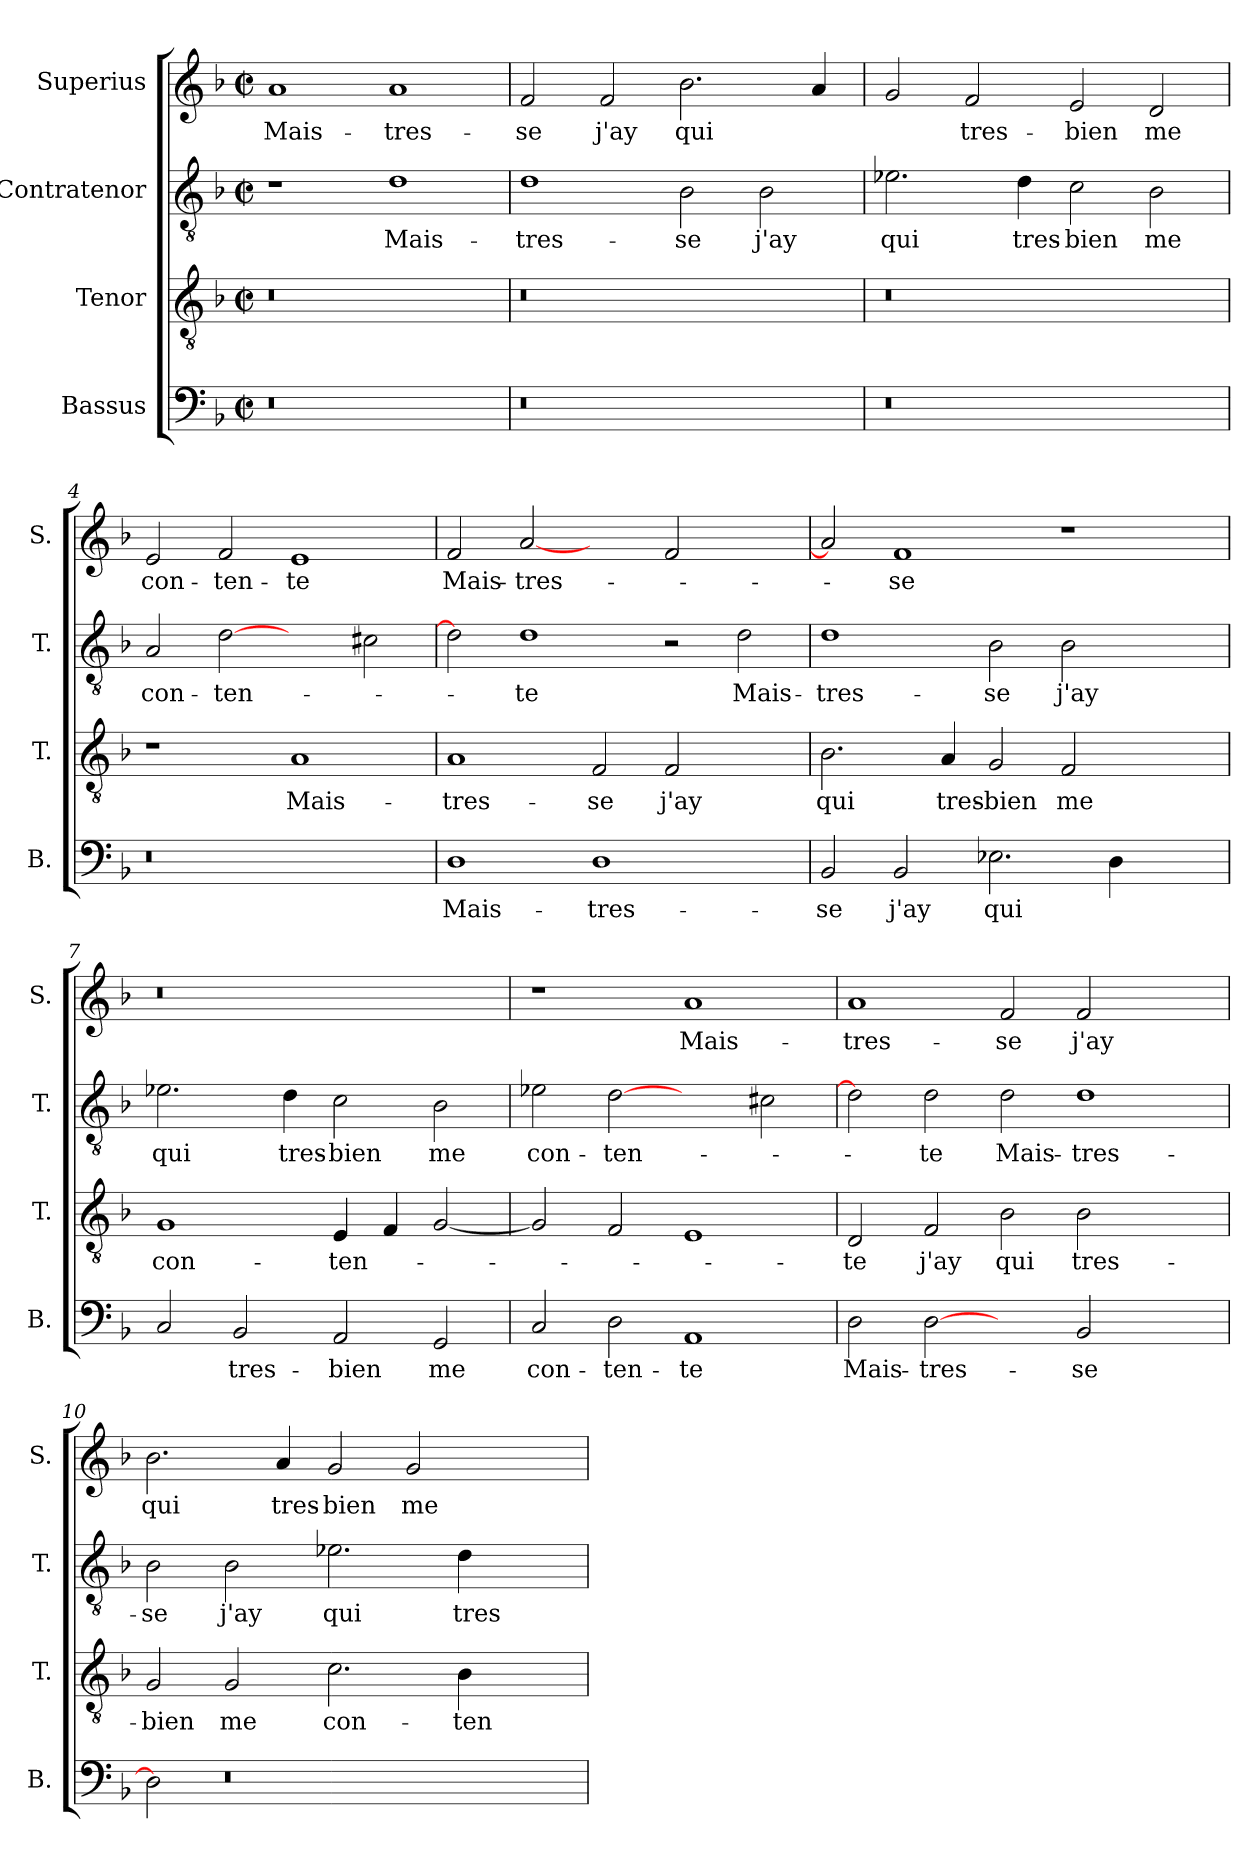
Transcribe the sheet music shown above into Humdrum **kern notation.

**kern	**text	**kern	**text	**kern	**text	**kern	**text
*part4	*part4	*part3	*part3	*part2	*part2	*part1	*part1
*staff4	*staff4	*staff3	*staff3	*staff2	*staff2	*staff1	*staff1
*I"Bassus	*	*I"Tenor	*	*I"Contratenor	*	*I"Superius	*
*I'B.	*	*I'T.	*	*I'T.	*	*I'S.	*
*clefF4	*	*clefGv2	*	*clefGv2	*	*clefG2	*
*k[b-]	*	*k[b-]	*	*k[b-]	*	*k[b-]	*
*F:	*	*F:	*	*F:	*	*F:	*
*M2/2	*	*M2/2	*	*M2/2	*	*M2/2	*
*met(c|)	*	*met(c|)	*	*met(c|)	*	*met(c|)	*
=1	=1	=1	=1	=1	=1	=1	=1
!LO:N:vis=0	!	!LO:N:vis=0	!	!	!	!	!
1r	.	1r	.	1r	.	1a/	Mais-
1ryy	.	1ryy	.	1d\	Mais-	1a/	-tres-
=2	=2	=2	=2	=2	=2	=2	=2
!LO:N:vis=0	!	!LO:N:vis=0	!	!	!	!	!
1r	.	1r	.	1d\	-tres-	2f/	-se
.	.	.	.	.	.	2f/	j'ay
1ryy	.	1ryy	.	2B-\	-se	2.b-\	qui
.	.	.	.	2B-\	j'ay	.	.
.	.	.	.	.	.	4a/	.
=3	=3	=3	=3	=3	=3	=3	=3
!LO:N:vis=0	!	!LO:N:vis=0	!	!	!	!	!
1r	.	1r	.	2.e-X\	qui	2g/	.
.	.	.	.	.	.	2f/	tres-
.	.	.	.	4d\	tres-	.	.
1ryy	.	1ryy	.	2c\	-bien	2e/	-bien
.	.	.	.	2B-\	me	2d/	me
=4	=4	=4	=4	=4	=4	=4	=4
!LO:N:vis=0	!	!	!	!	!	!	!
1r	.	1r	.	2A/	con-	2e/	con-
.	.	.	.	[2d\	-ten-	2f/	-ten-
1ryy	.	1A/	Mais-	2ryy	.	1e/	-te
.	.	.	.	2c#X\	.	.	.
=5	=5	=5	=5	=5	=5	=5	=5
1D\	Mais-	1A/	-tres-	2d\]	.	2f/	Mais-
.	.	.	.	1d\	-te	[2a/	-tres-
1D\	-tres-	2F/	-se	.	.	2ryy	.
.	.	2F/	j'ay	2r	.	2f/	.
2ryy	.	2ryy	.	2d\	Mais-	2ryy	.
!!LO:LB:g=z
=6	=6	=6	=6	=6	=6	=6	=6
2BB-/	-se	2.B-\	qui	1d\	-tres-	2a/]	.
2BB-/	j'ay	.	.	.	.	1f/	-se
.	.	4A/	tres-	.	.	.	.
2.E-X\	qui	2G/	-bien	2B-\	-se	.	.
.	.	2F/	me	2B-\	j'ay	1r	.
4D\	.	.	.	.	.	.	.
2ryy	.	2ryy	.	2ryy	.	.	.
=7	=7	=7	=7	=7	=7	=7	=7
!	!	!	!	!	!	!LO:N:vis=0	!
2C/	.	1G/	con-	2.e-X\	qui	1r	.
2BB-/	tres-	.	.	.	.	.	.
.	.	.	.	4d\	tres-	.	.
2AA/	-bien	4E/	-ten-	2c\	-bien	1ryy	.
.	.	4F/	.	.	.	.	.
2GG/	me	[2G/	.	2B-\	me	.	.
=8	=8	=8	=8	=8	=8	=8	=8
2C/	con-	2G/]	.	2e-X\	con-	1r	.
2D\	-ten-	2F/	.	[2d\	-ten-	.	.
1AA/	-te	1E/	.	2ryy	.	1a/	Mais-
.	.	.	.	2c#X\	.	.	.
=9	=9	=9	=9	=9	=9	=9	=9
2D\	Mais-	2D/	-te	2d\]	.	1a/	-tres-
[2D\	-tres-	2F/	j'ay	2d\	-te	.	.
2ryy	.	2B-\	qui	2d\	Mais-	2f/	-se
2BB-/	-se	2B-\	tres-	1d\	-tres-	2f/	j'ay
2ryy	.	2ryy	.	.	.	2ryy	.
=10	=10	=10	=10	=10	=10	=10	=10
2D\]	.	2G/	-bien	2B-\	-se	2.b-\	qui
!LO:N:vis=0	!	!	!	!	!	!	!
1r	.	2G/	me	2B-\	j'ay	.	.
.	.	.	.	.	.	4a/	tres-
.	.	2.c\	con-	2.e-X\	qui	2g/	-bien
1ryy	.	.	.	.	.	2g/	me
.	.	4B-\	-ten-	4d\	tres-	.	.
.	.	2ryy	.	2ryy	.	2ryy	.
=	=	=	=	=	=	=	=
*-	*-	*-	*-	*-	*-	*-	*-
